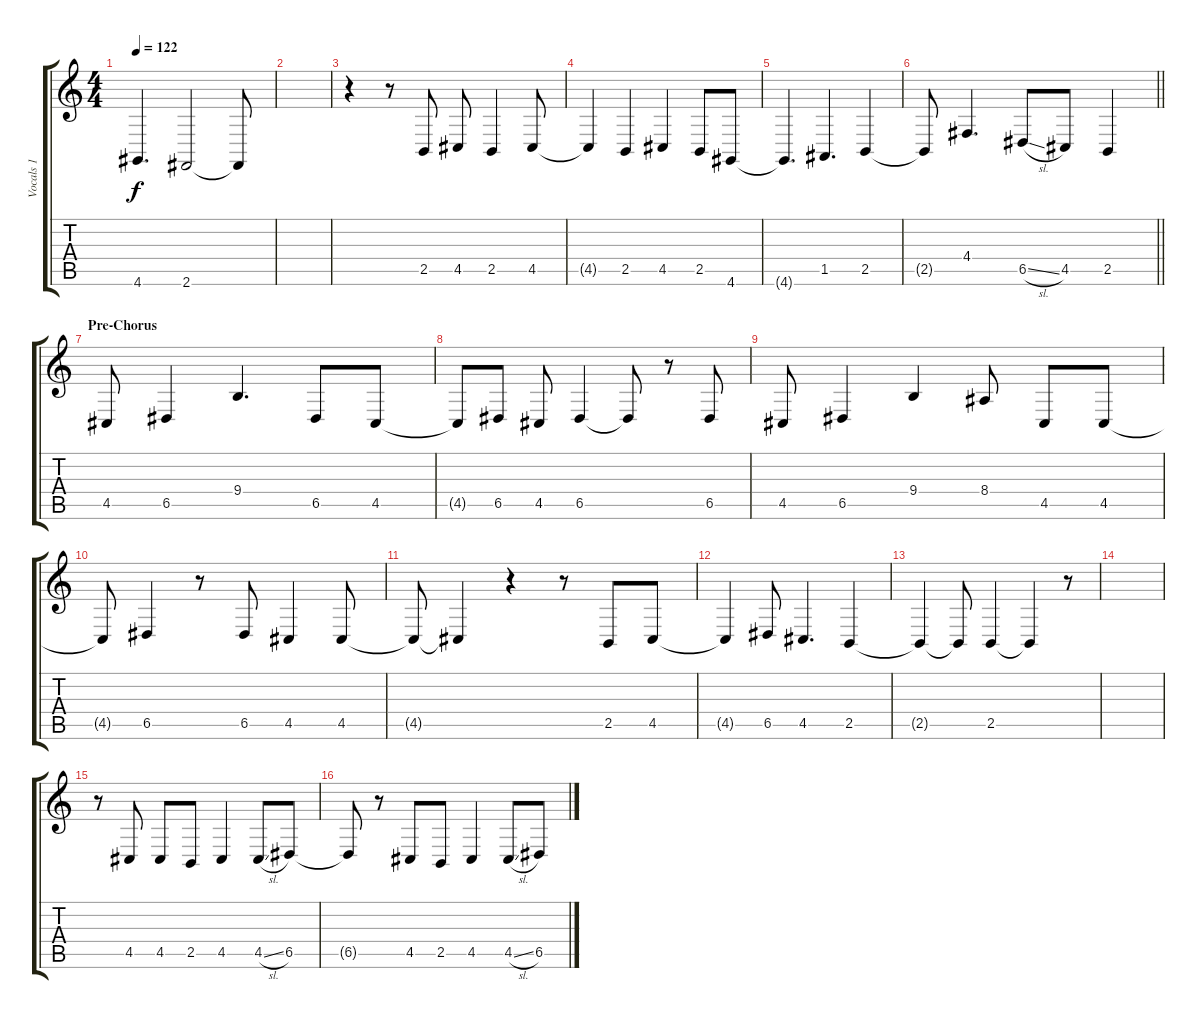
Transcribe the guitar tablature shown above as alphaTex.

\track ("Vocals 1" "Vocals 1") {instrument altosax}
\staff {score tabs}
\tuning (E4 B3 G3 D3 A2 E2) {hide}
\ts (4 4)
\tempo 122
\clef g2
\ks c
4.6{t}.4{d dy f} 2.6.2 2.6{t}.8 |
|
r.4 r.8 2.5.8 4.5.8 2.5.4 4.5.8 |
4.5{t}.4 2.5.4 4.5.4 2.5.8 4.6.8 |
4.6{t}.4{d} 1.5.4{d} 2.5.4 |
\barLineRight lightlight
2.5{t}.8 4.4.4{d} 6.5{sl}.8 4.5.8 2.5.4 |
\section ("" "Pre-Chorus")
4.5.8 6.5.4 9.4.4{d} 6.5.8 4.5.8 |
4.5{t}.8 6.5.8 4.5.8 6.5.4 6.5{t}.8 r.8 6.5.8 |
4.5.8 6.5.4 9.4.4 8.4.8 4.5.8 4.5.8 |
4.5{t}.8 6.5.4 r.8 6.5.8 4.5.4 4.5.8 |
4.5{t}.8 4.5{t}.4 r.4 r.8 2.5.8 4.5.8 |
4.5{t}.4 6.5.8 4.5.4{d} 2.5.4 |
2.5{t}.4 2.5{t}.8 2.5.4 2.5{t}.4 r.8 |
|
r.8 4.5.8 4.5.8 2.5.8 4.5.4 4.5{sl}.8 6.5.8 |
6.5{t}.8 r.8 4.5.8 2.5.8 4.5.4 4.5{sl}.8 6.5{sl}.8
